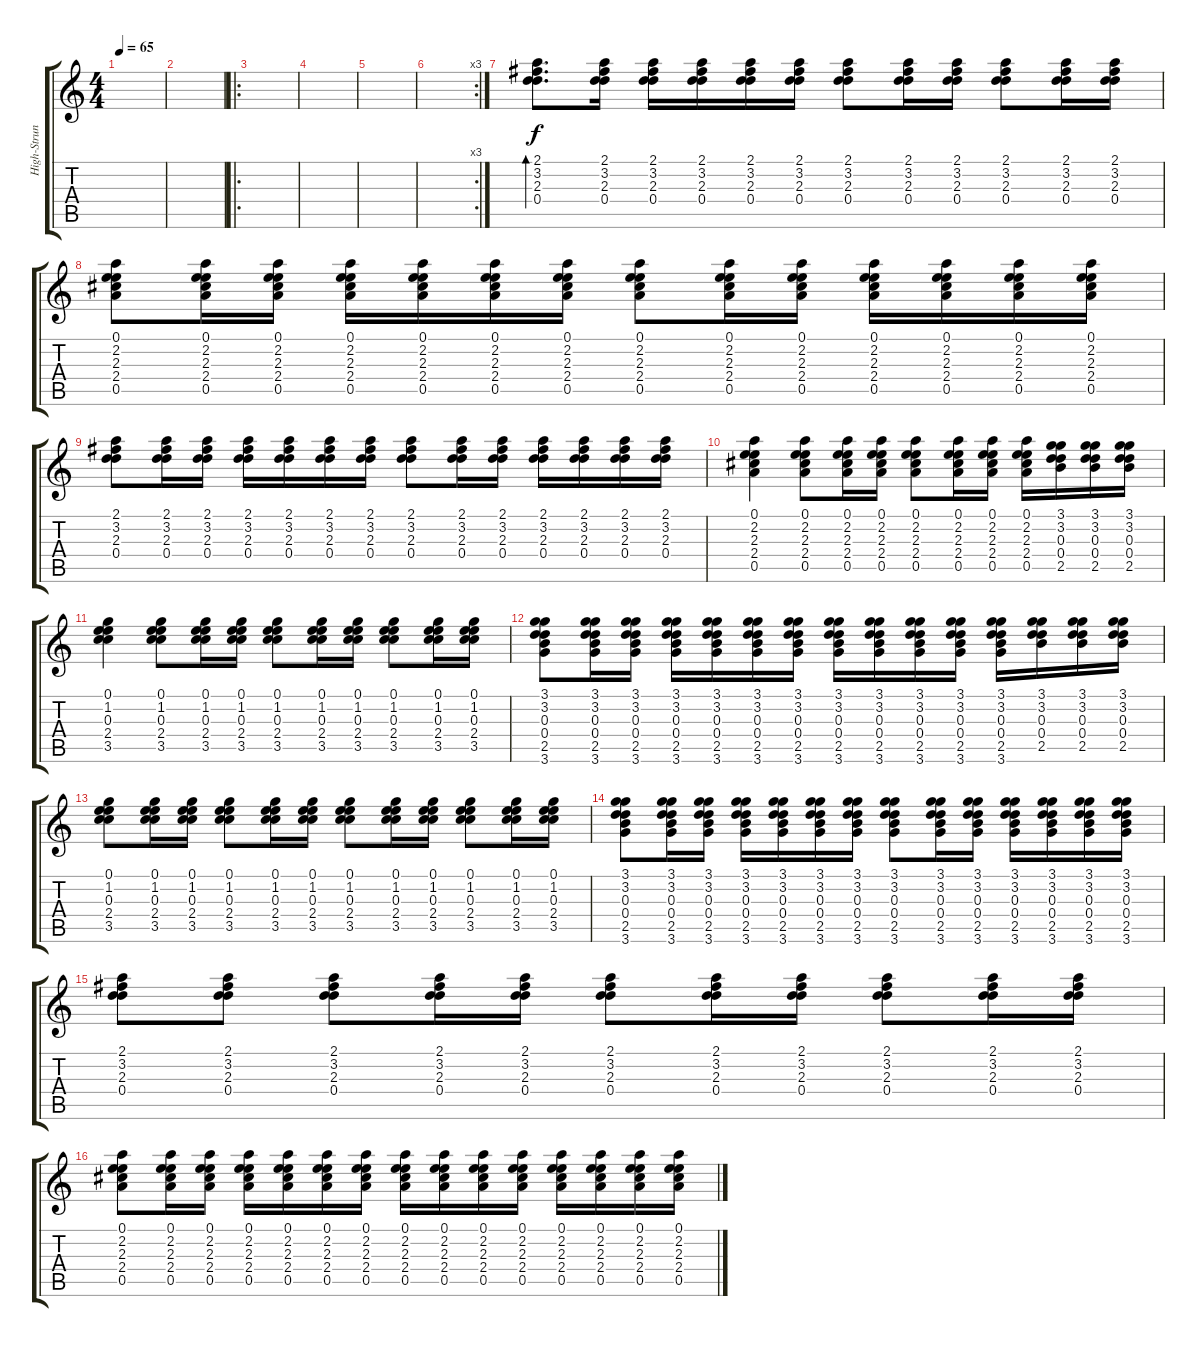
\track ("High-Strung Acoustic" "High-Strun") {instrument acousticguitarsteel}
\staff {score tabs}
\tuning (E4 B3 G4 D4 A3 E3) {hide}
\ts (4 4)
\tempo 65
\clef g2
\ks c
|
|
\ro
|
|
|
\rc 3
|
(2.1 3.2 2.3 0.4).8{d bd 60} (2.1 3.2 2.3 0.4).16 (2.1 3.2 2.3 0.4).16 (2.1 3.2 2.3 0.4).16 (2.1 3.2 2.3 0.4).16 (2.1 3.2 2.3 0.4).16 (2.1 3.2 2.3 0.4).8 (2.1 3.2 2.3 0.4).16 (2.1 3.2 2.3 0.4).16 (2.1 3.2 2.3 0.4).8 (2.1 3.2 2.3 0.4).16 (2.1 3.2 2.3 0.4).16 |
(0.1 2.2 2.3 2.4 0.5).8 (0.1 2.2 2.3 2.4 0.5).16 (0.1 2.2 2.3 2.4 0.5).16 (0.1 2.2 2.3 2.4 0.5).16 (0.1 2.2 2.3 2.4 0.5).16 (0.1 2.2 2.3 2.4 0.5).16 (0.1 2.2 2.3 2.4 0.5).16 (0.1 2.2 2.3 2.4 0.5).8 (0.1 2.2 2.3 2.4 0.5).16 (0.1 2.2 2.3 2.4 0.5).16 (0.1 2.2 2.3 2.4 0.5).16 (0.1 2.2 2.3 2.4 0.5).16 (0.1 2.2 2.3 2.4 0.5).16 (0.1 2.2 2.3 2.4 0.5).16 |
(2.1 3.2 2.3 0.4).8 (2.1 3.2 2.3 0.4).16 (2.1 3.2 2.3 0.4).16 (2.1 3.2 2.3 0.4).16 (2.1 3.2 2.3 0.4).16 (2.1 3.2 2.3 0.4).16 (2.1 3.2 2.3 0.4).16 (2.1 3.2 2.3 0.4).8 (2.1 3.2 2.3 0.4).16 (2.1 3.2 2.3 0.4).16 (2.1 3.2 2.3 0.4).16 (2.1 3.2 2.3 0.4).16 (2.1 3.2 2.3 0.4).16 (2.1 3.2 2.3 0.4).16 |
(0.1 2.2 2.3 2.4 0.5).4 (0.1 2.2 2.3 2.4 0.5).8 (0.1 2.2 2.3 2.4 0.5).16 (0.1 2.2 2.3 2.4 0.5).16 (0.1 2.2 2.3 2.4 0.5).8 (0.1 2.2 2.3 2.4 0.5).16 (0.1 2.2 2.3 2.4 0.5).16 (0.1 2.2 2.3 2.4 0.5).16 (3.1 3.2 0.3 0.4 2.5).16 (3.1 3.2 0.3 0.4 2.5).16 (3.1 3.2 0.3 0.4 2.5).16 |
(0.1 1.2 0.3 2.4 3.5).4 (0.1 1.2 0.3 2.4 3.5).8 (0.1 1.2 0.3 2.4 3.5).16 (0.1 1.2 0.3 2.4 3.5).16 (0.1 1.2 0.3 2.4 3.5).8 (0.1 1.2 0.3 2.4 3.5).16 (0.1 1.2 0.3 2.4 3.5).16 (0.1 1.2 0.3 2.4 3.5).8 (0.1 1.2 0.3 2.4 3.5).16 (0.1 1.2 0.3 2.4 3.5).16 |
(3.1 3.2 0.3 0.4 2.5 3.6).8 (3.1 3.2 0.3 0.4 2.5 3.6).16 (3.1 3.2 0.3 0.4 2.5 3.6).16 (3.1 3.2 0.3 0.4 2.5 3.6).16 (3.1 3.2 0.3 0.4 2.5 3.6).16 (3.1 3.2 0.3 0.4 2.5 3.6).16 (3.1 3.2 0.3 0.4 2.5 3.6).16 (3.1 3.2 0.3 0.4 2.5 3.6).16 (3.1 3.2 0.3 0.4 2.5 3.6).16 (3.1 3.2 0.3 0.4 2.5 3.6).16 (3.1 3.2 0.3 0.4 2.5 3.6).16 (3.1 3.2 0.3 0.4 2.5 3.6).16 (3.1 3.2 0.3 0.4 2.5).16 (3.1 3.2 0.3 0.4 2.5).16 (3.1 3.2 0.3 0.4 2.5).16 |
(0.1 1.2 0.3 2.4 3.5).8 (0.1 1.2 0.3 2.4 3.5).16 (0.1 1.2 0.3 2.4 3.5).16 (0.1 1.2 0.3 2.4 3.5).8 (0.1 1.2 0.3 2.4 3.5).16 (0.1 1.2 0.3 2.4 3.5).16 (0.1 1.2 0.3 2.4 3.5).8 (0.1 1.2 0.3 2.4 3.5).16 (0.1 1.2 0.3 2.4 3.5).16 (0.1 1.2 0.3 2.4 3.5).8 (0.1 1.2 0.3 2.4 3.5).16 (0.1 1.2 0.3 2.4 3.5).16 |
(3.1 3.2 0.3 0.4 2.5 3.6).8 (3.1 3.2 0.3 0.4 2.5 3.6).16 (3.1 3.2 0.3 0.4 2.5 3.6).16 (3.1 3.2 0.3 0.4 2.5 3.6).16 (3.1 3.2 0.3 0.4 2.5 3.6).16 (3.1 3.2 0.3 0.4 2.5 3.6).16 (3.1 3.2 0.3 0.4 2.5 3.6).16 (3.1 3.2 0.3 0.4 2.5 3.6).8 (3.1 3.2 0.3 0.4 2.5 3.6).16 (3.1 3.2 0.3 0.4 2.5 3.6).16 (3.1 3.2 0.3 0.4 2.5 3.6).16 (3.1 3.2 0.3 0.4 2.5 3.6).16 (3.1 3.2 0.3 0.4 2.5 3.6).16 (3.1 3.2 0.3 0.4 2.5 3.6).16 |
(2.1 3.2 2.3 0.4).8 (2.1 3.2 2.3 0.4).8 (2.1 3.2 2.3 0.4).8 (2.1 3.2 2.3 0.4).16 (2.1 3.2 2.3 0.4).16 (2.1 3.2 2.3 0.4).8 (2.1 3.2 2.3 0.4).16 (2.1 3.2 2.3 0.4).16 (2.1 3.2 2.3 0.4).8 (2.1 3.2 2.3 0.4).16 (2.1 3.2 2.3 0.4).16 |
(0.1 2.2 2.3 2.4 0.5).8 (0.1 2.2 2.3 2.4 0.5).16 (0.1 2.2 2.3 2.4 0.5).16 (0.1 2.2 2.3 2.4 0.5).16 (0.1 2.2 2.3 2.4 0.5).16 (0.1 2.2 2.3 2.4 0.5).16 (0.1 2.2 2.3 2.4 0.5).16 (0.1 2.2 2.3 2.4 0.5).16 (0.1 2.2 2.3 2.4 0.5).16 (0.1 2.2 2.3 2.4 0.5).16 (0.1 2.2 2.3 2.4 0.5).16 (0.1 2.2 2.3 2.4 0.5).16 (0.1 2.2 2.3 2.4 0.5).16 (0.1 2.2 2.3 2.4 0.5).16 (0.1 2.2 2.3 2.4 0.5).16
